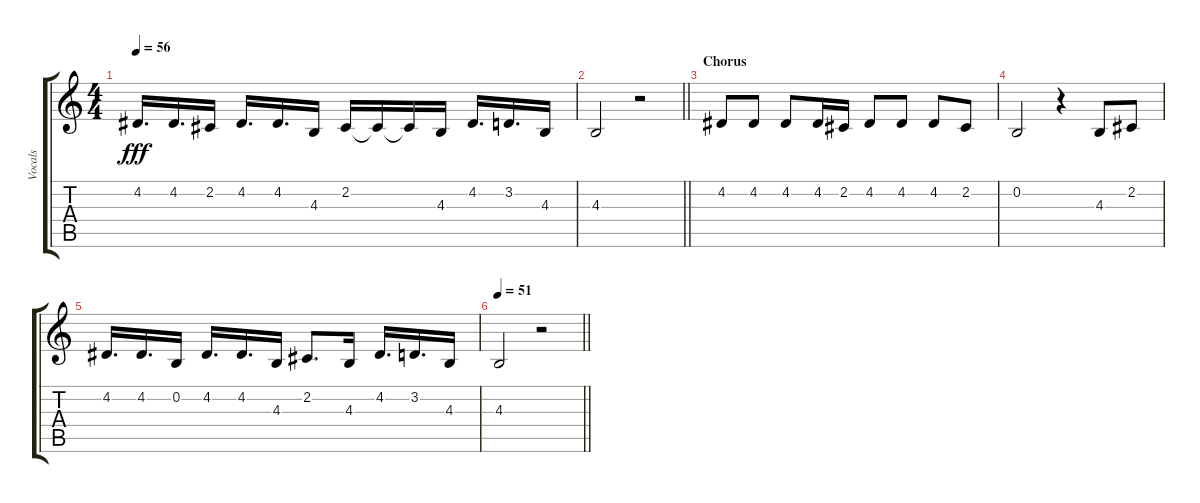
\track ("Vocals" "Vocals") {instrument altosax}
\staff {score tabs}
\tuning (E4 B3 G3 D3 A2 E2) {hide}
\ts (4 4)
\tempo 56
\clef g2
\ks c
4.2.16{d dy fff} 4.2.16{d} 2.2.16 4.2.16{d} 4.2.16{d} 4.3.16 2.2.16 2.2{t}.16 2.2{t}.16 4.3.16 4.2.16{d} 3.2.16{d} 4.3.16 |
\barLineRight lightlight
4.3.2 r.2 |
\section ("" "Chorus")
4.2.8 4.2.8 4.2.8 4.2.16 2.2.16 4.2.8 4.2.8 4.2.8 2.2.8 |
0.2.2 r.4 4.3.8 2.2.8 |
4.2.16{d} 4.2.16{d} 0.2.16 4.2.16{d} 4.2.16{d} 4.3.16 2.2.8{d} 4.3.16 4.2.16{d} 3.2.16{d} 4.3.16 |
\tempo 51
\barLineRight lightlight
4.3.2 r.2
